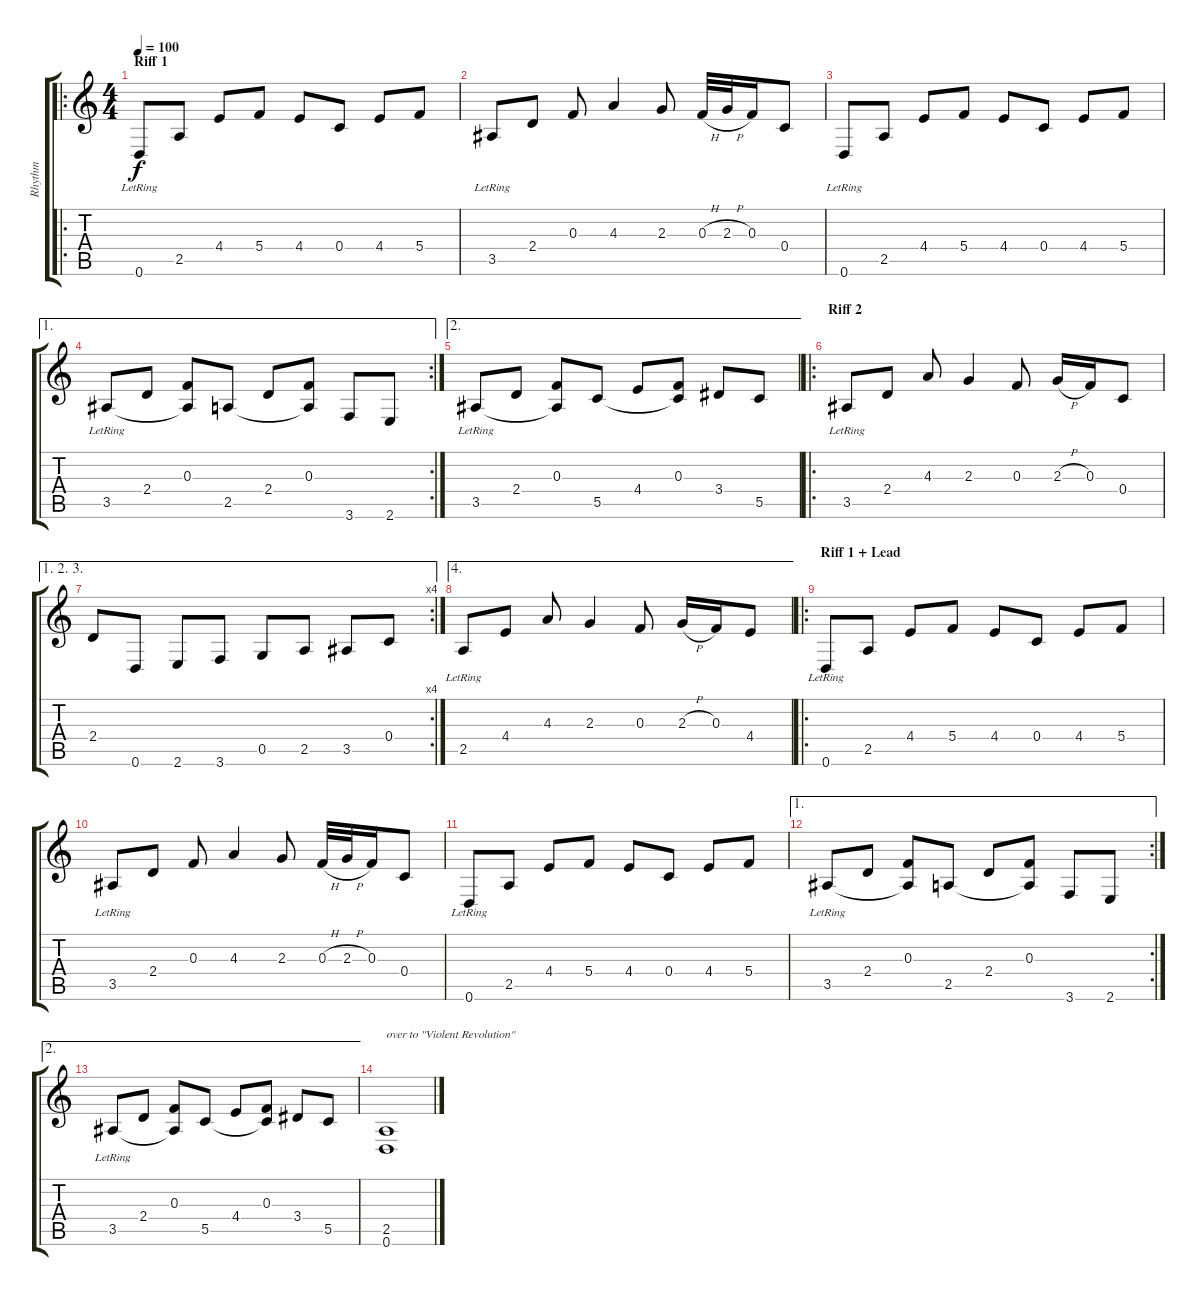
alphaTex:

\track ("Rhythm" "Rhythm") {instrument distortionguitar}
\staff {score tabs}
\tuning (D4 A3 F3 C3 G2 D2) {hide}
\ro
\ts (4 4)
\section ("" "Riff 1")
\tempo 100
\clef g2
\ks c
0.6{lr}.8{dy f instrument distortionguitar} 2.5.8 4.4.8 5.4.8 4.4.8 0.4.8 4.4.8 5.4.8 |
3.5{lr}.8 2.4.8 0.3.8 4.3.4 2.3.8 0.3{h}.32 2.3{h}.32 0.3.16 0.4.8 |
0.6{lr}.8 2.5.8 4.4.8 5.4.8 4.4.8 0.4.8 4.4.8 5.4.8 |
\ae 1
\rc 2
3.5{lr}.8 2.4.8 (0.3 3.5{t}).8 2.5.8 2.4.8 (0.3 2.5{t}).8 3.6.8 2.6.8 |
\ae 2
3.5{lr}.8 2.4.8 (0.3 3.5{t}).8 5.5.8 4.4.8 (0.3 5.5{t}).8 3.4.8 5.5.8 |
\ro
\section ("" "Riff 2")
3.5{lr}.8 2.4.8 4.3.8 2.3.4 0.3.8 2.3{h}.16 0.3.16 0.4.8 |
\ae (1 2 3)
\rc 4
2.4.8 0.6.8 2.6.8 3.6.8 0.5.8 2.5.8 3.5.8 0.4.8 |
\ae 4
2.5{lr}.8 4.4.8 4.3.8 2.3.4 0.3.8 2.3{h}.16 0.3.16 4.4.8 |
\ro
\section ("" "Riff 1 + Lead")
0.6{lr}.8 2.5.8 4.4.8 5.4.8 4.4.8 0.4.8 4.4.8 5.4.8 |
3.5{lr}.8 2.4.8 0.3.8 4.3.4 2.3.8 0.3{h}.32 2.3{h}.32 0.3.16 0.4.8 |
0.6{lr}.8 2.5.8 4.4.8 5.4.8 4.4.8 0.4.8 4.4.8 5.4.8 |
\ae 1
\rc 2
3.5{lr}.8 2.4.8 (0.3 3.5{t}).8 2.5.8 2.4.8 (0.3 2.5{t}).8 3.6.8 2.6.8 |
\ae 2
3.5{lr}.8 2.4.8 (0.3 3.5{t}).8 5.5.8 4.4.8 (0.3 5.5{t}).8 3.4.8 5.5.8 |
(2.5 0.6).1{txt "over to \"Violent Revolution\""}
